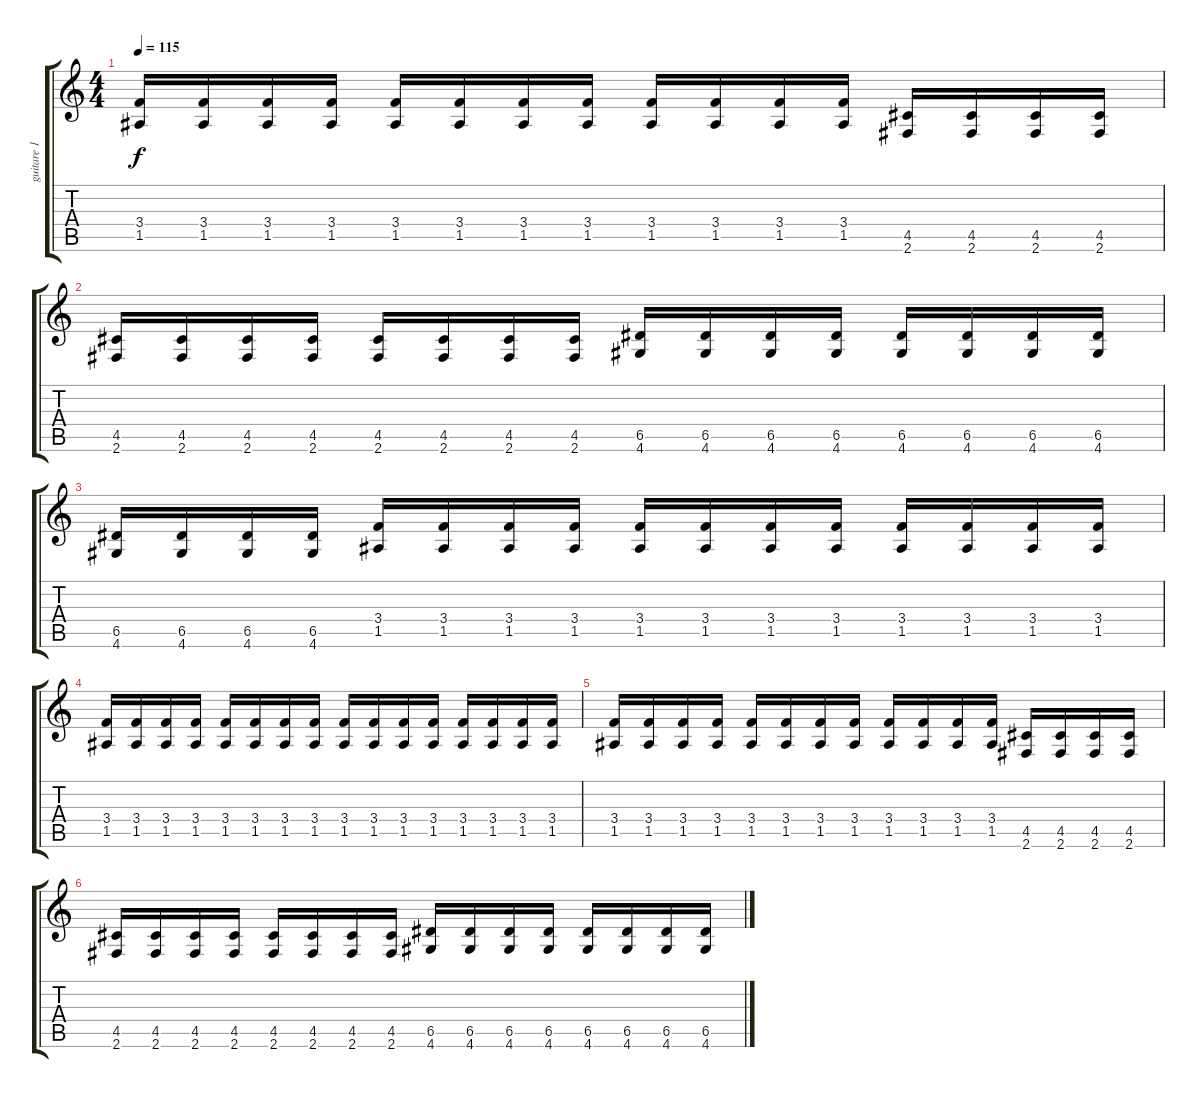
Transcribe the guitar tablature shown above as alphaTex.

\track ("guitare 1" "guitare 1") {instrument electricguitarclean}
\staff {score tabs}
\tuning (E4 B3 G3 D3 A2 E2) {hide}
\ts (4 4)
\tempo 115
\clef g2
\ks c
(3.4 1.5).16{dy f instrument distortionguitar} (3.4 1.5).16 (3.4 1.5).16 (3.4 1.5).16 (3.4 1.5).16 (3.4 1.5).16 (3.4 1.5).16 (3.4 1.5).16 (3.4 1.5).16 (3.4 1.5).16 (3.4 1.5).16 (3.4 1.5).16 (4.5 2.6).16 (4.5 2.6).16 (4.5 2.6).16 (4.5 2.6).16 |
(4.5 2.6).16 (4.5 2.6).16 (4.5 2.6).16 (4.5 2.6).16 (4.5 2.6).16 (4.5 2.6).16 (4.5 2.6).16 (4.5 2.6).16 (6.5 4.6).16 (6.5 4.6).16 (6.5 4.6).16 (6.5 4.6).16 (6.5 4.6).16 (6.5 4.6).16 (6.5 4.6).16 (6.5 4.6).16 |
(6.5 4.6).16 (6.5 4.6).16 (6.5 4.6).16 (6.5 4.6).16 (3.4 1.5).16 (3.4 1.5).16 (3.4 1.5).16 (3.4 1.5).16 (3.4 1.5).16 (3.4 1.5).16 (3.4 1.5).16 (3.4 1.5).16 (3.4 1.5).16 (3.4 1.5).16 (3.4 1.5).16 (3.4 1.5).16 |
(3.4 1.5).16{instrument distortionguitar} (3.4 1.5).16 (3.4 1.5).16 (3.4 1.5).16 (3.4 1.5).16 (3.4 1.5).16 (3.4 1.5).16 (3.4 1.5).16 (3.4 1.5).16 (3.4 1.5).16 (3.4 1.5).16 (3.4 1.5).16 (3.4 1.5).16 (3.4 1.5).16 (3.4 1.5).16 (3.4 1.5).16 |
(3.4 1.5).16{instrument distortionguitar} (3.4 1.5).16 (3.4 1.5).16 (3.4 1.5).16 (3.4 1.5).16 (3.4 1.5).16 (3.4 1.5).16 (3.4 1.5).16 (3.4 1.5).16 (3.4 1.5).16 (3.4 1.5).16 (3.4 1.5).16 (4.5 2.6).16 (4.5 2.6).16 (4.5 2.6).16 (4.5 2.6).16 |
(4.5 2.6).16 (4.5 2.6).16 (4.5 2.6).16 (4.5 2.6).16 (4.5 2.6).16 (4.5 2.6).16 (4.5 2.6).16 (4.5 2.6).16 (6.5 4.6).16 (6.5 4.6).16 (6.5 4.6).16 (6.5 4.6).16 (6.5 4.6).16 (6.5 4.6).16 (6.5 4.6).16 (6.5 4.6).16
